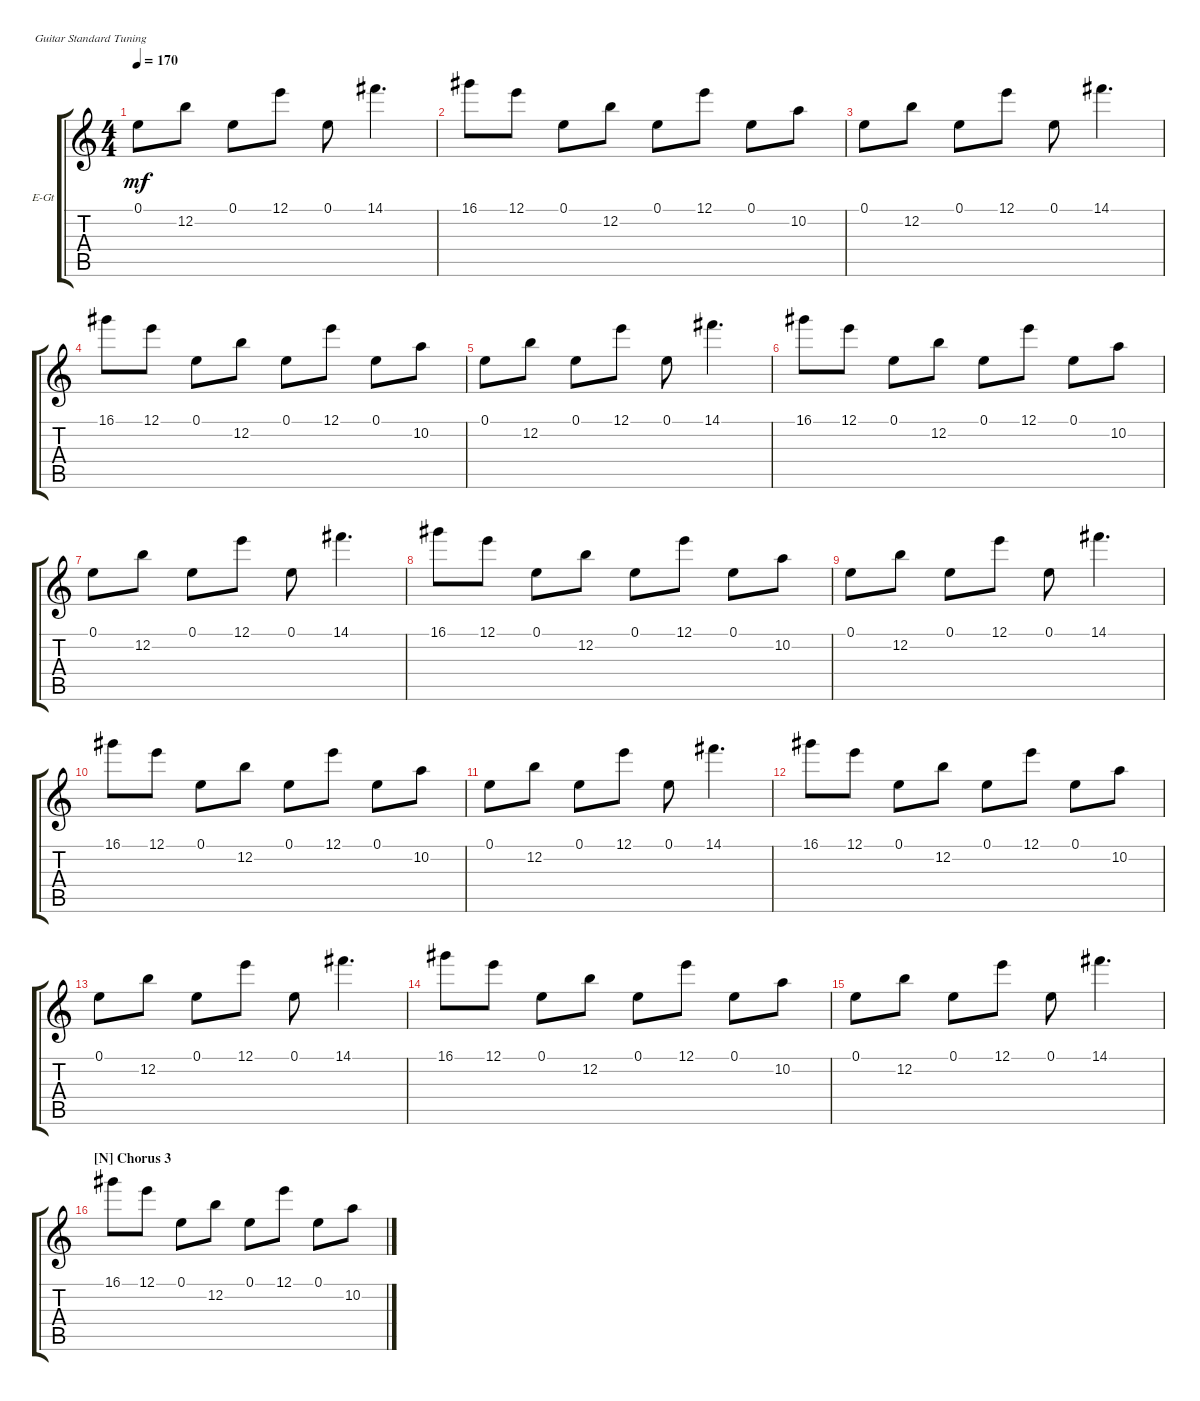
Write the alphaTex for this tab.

\defaultSystemsLayout 4
\bracketExtendMode groupsimilarinstruments
\firstSystemTrackNameOrientation horizontal
\otherSystemsTrackNameOrientation horizontal
\track ("Lead Guitar (Drive)" "E-Gt") {instrument overdrivenguitar}
\staff {score tabs}
\tuning (E4 B3 G3 D3 A2 E2)
\ts (4 4)
\tempo 170
\clef g2
\ks c
0.1.8{dy mf} 12.2.8 0.1.8 12.1.8 0.1.8 14.1.4{d} |
16.1.8 12.1.8 0.1.8 12.2.8 0.1.8 12.1.8 0.1.8 10.2.8 |
0.1.8 12.2.8 0.1.8 12.1.8 0.1.8 14.1.4{d} |
16.1.8 12.1.8 0.1.8 12.2.8 0.1.8 12.1.8 0.1.8 10.2.8 |
0.1.8 12.2.8 0.1.8 12.1.8 0.1.8 14.1.4{d} |
16.1.8 12.1.8 0.1.8 12.2.8 0.1.8 12.1.8 0.1.8 10.2.8 |
0.1.8 12.2.8 0.1.8 12.1.8 0.1.8 14.1.4{d} |
16.1.8 12.1.8 0.1.8 12.2.8 0.1.8 12.1.8 0.1.8 10.2.8 |
0.1.8 12.2.8 0.1.8 12.1.8 0.1.8 14.1.4{d} |
16.1.8 12.1.8 0.1.8 12.2.8 0.1.8 12.1.8 0.1.8 10.2.8 |
0.1.8 12.2.8 0.1.8 12.1.8 0.1.8 14.1.4{d} |
16.1.8 12.1.8 0.1.8 12.2.8 0.1.8 12.1.8 0.1.8 10.2.8 |
0.1.8 12.2.8 0.1.8 12.1.8 0.1.8 14.1.4{d} |
16.1.8 12.1.8 0.1.8 12.2.8 0.1.8 12.1.8 0.1.8 10.2.8 |
0.1.8 12.2.8 0.1.8 12.1.8 0.1.8 14.1.4{d} |
\section ("N" "Chorus 3")
16.1.8 12.1.8 0.1.8 12.2.8 0.1.8 12.1.8 0.1.8 10.2.8
